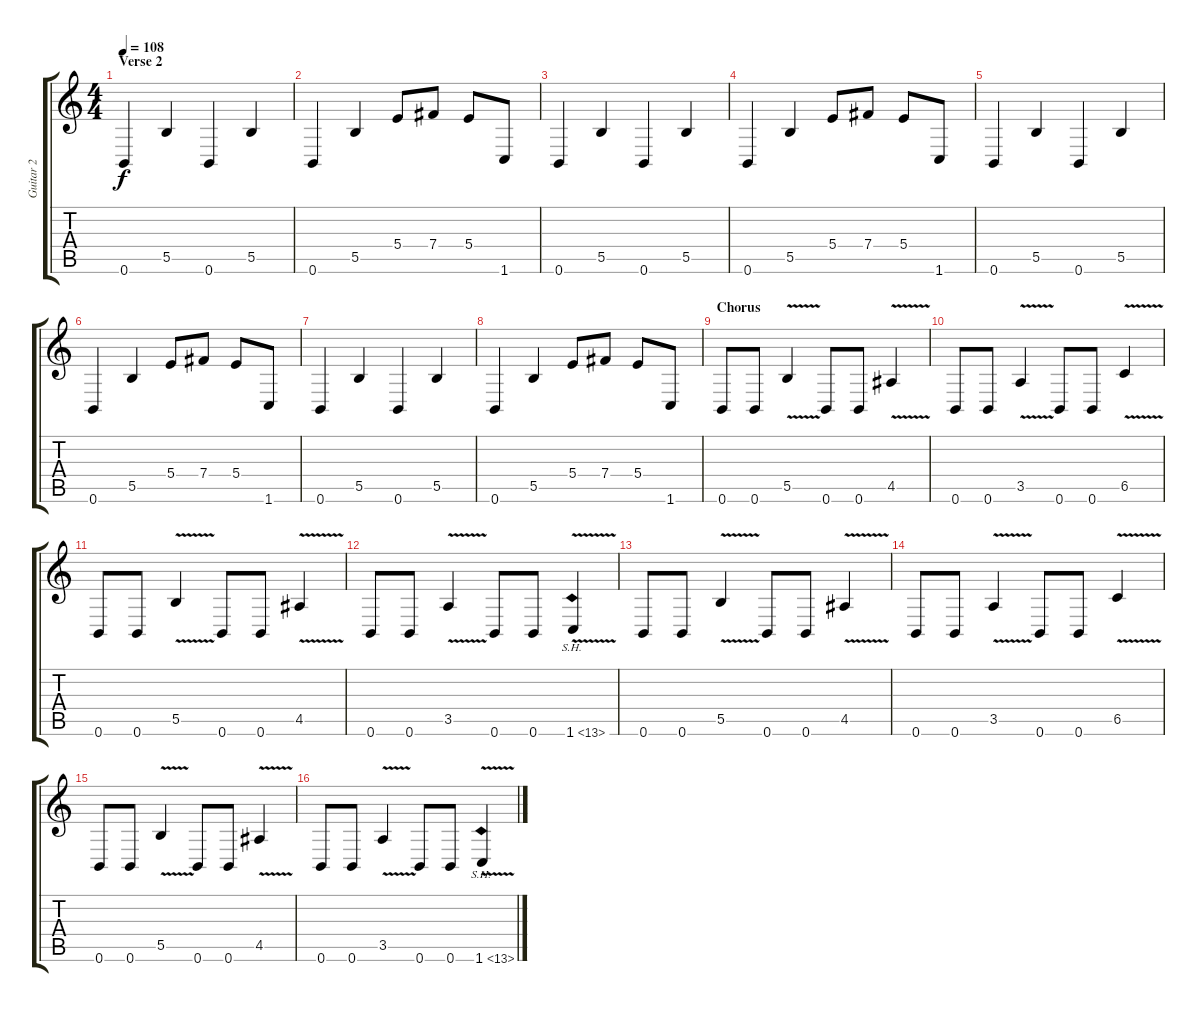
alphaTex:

\track ("Guitar 2" "Guitar 2") {instrument distortionguitar}
\staff {score tabs}
\tuning (Db4 Ab3 E3 B2 Gb2 B1) {hide}
\ts (4 4)
\section ("" "Verse 2")
\tempo 108
\clef g2
\ks c
0.6.4{dy f} 5.5.4 0.6.4 5.5.4 |
0.6.4 5.5.4 5.4.8 7.4.8 5.4.8 1.6.8 |
0.6.4 5.5.4 0.6.4 5.5.4 |
0.6.4 5.5.4 5.4.8 7.4.8 5.4.8 1.6.8 |
0.6.4 5.5.4 0.6.4 5.5.4 |
0.6.4 5.5.4 5.4.8 7.4.8 5.4.8 1.6.8 |
0.6.4 5.5.4 0.6.4 5.5.4 |
0.6.4 5.5.4 5.4.8 7.4.8 5.4.8 1.6.8 |
\section ("" "Chorus")
0.6.8 0.6.8 5.5{v}.4 0.6.8 0.6.8 4.5{v}.4 |
0.6.8 0.6.8 3.5{v}.4 0.6.8 0.6.8 6.5{v}.4 |
0.6.8 0.6.8 5.5{v}.4 0.6.8 0.6.8 4.5{v}.4 |
0.6.8 0.6.8 3.5{v}.4 0.6.8 0.6.8 1.6{sh 12 v}.4 |
0.6.8 0.6.8 5.5{v}.4 0.6.8 0.6.8 4.5{v}.4 |
0.6.8 0.6.8 3.5{v}.4 0.6.8 0.6.8 6.5{v}.4 |
0.6.8 0.6.8 5.5{v}.4 0.6.8 0.6.8 4.5{v}.4 |
0.6.8 0.6.8 3.5{v}.4 0.6.8 0.6.8 1.6{sh 12 v}.4
